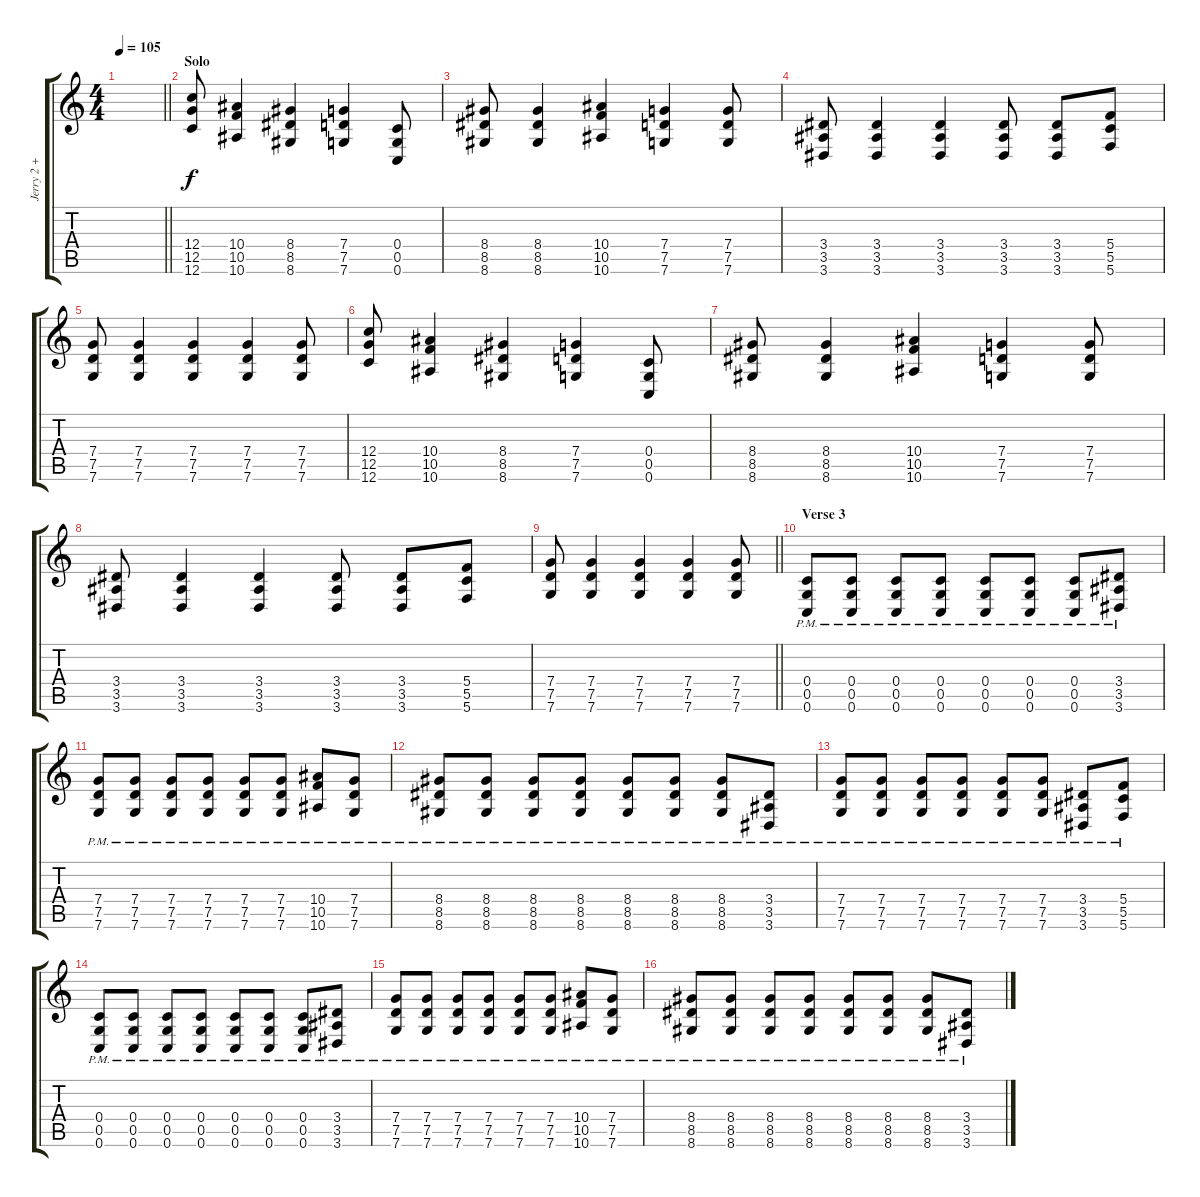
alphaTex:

\track ("Jerry 2 + Jacoby 2" "Jerry 2 + ") {instrument distortionguitar}
\staff {score tabs}
\tuning (D4 A3 F3 C3 G2 C2) {hide}
\ts (4 4)
\tempo 105
\clef g2
\barLineRight lightlight
\ks c
|
\section ("" "Solo")
(12.4 12.5 12.6).8 (10.4 10.5 10.6).4 (8.4 8.5 8.6).4 (7.4 7.5 7.6).4 (0.4 0.5 0.6).8 |
(8.4 8.5 8.6).8 (8.4 8.5 8.6).4 (10.4 10.5 10.6).4 (7.4 7.5 7.6).4 (7.4 7.5 7.6).8 |
(3.4 3.5 3.6).8 (3.4 3.5 3.6).4 (3.4 3.5 3.6).4 (3.4 3.5 3.6).8 (3.4 3.5 3.6).8 (5.4 5.5 5.6).8 |
(7.4 7.5 7.6).8 (7.4 7.5 7.6).4 (7.4 7.5 7.6).4 (7.4 7.5 7.6).4 (7.4 7.5 7.6).8 |
(12.4 12.5 12.6).8 (10.4 10.5 10.6).4 (8.4 8.5 8.6).4 (7.4 7.5 7.6).4 (0.4 0.5 0.6).8 |
(8.4 8.5 8.6).8 (8.4 8.5 8.6).4 (10.4 10.5 10.6).4 (7.4 7.5 7.6).4 (7.4 7.5 7.6).8 |
(3.4 3.5 3.6).8 (3.4 3.5 3.6).4 (3.4 3.5 3.6).4 (3.4 3.5 3.6).8 (3.4 3.5 3.6).8 (5.4 5.5 5.6).8 |
\barLineRight lightlight
(7.4 7.5 7.6).8 (7.4 7.5 7.6).4 (7.4 7.5 7.6).4 (7.4 7.5 7.6).4 (7.4 7.5 7.6).8 |
\section ("" "Verse 3")
(0.4{pm} 0.5{pm} 0.6{pm}).8 (0.4{pm} 0.5{pm} 0.6{pm}).8 (0.4{pm} 0.5{pm} 0.6{pm}).8 (0.4{pm} 0.5{pm} 0.6{pm}).8 (0.4{pm} 0.5{pm} 0.6{pm}).8 (0.4{pm} 0.5{pm} 0.6{pm}).8 (0.4{pm} 0.5{pm} 0.6{pm}).8 (3.4{pm} 3.5{pm} 3.6{pm}).8 |
(7.4{pm} 7.5{pm} 7.6{pm}).8 (7.4{pm} 7.5{pm} 7.6{pm}).8 (7.4{pm} 7.5{pm} 7.6{pm}).8 (7.4{pm} 7.5{pm} 7.6{pm}).8 (7.4{pm} 7.5{pm} 7.6{pm}).8 (7.4{pm} 7.5{pm} 7.6{pm}).8 (10.4{pm} 10.5{pm} 10.6{pm}).8 (7.4{pm} 7.5{pm} 7.6{pm}).8 |
(8.4{pm} 8.5{pm} 8.6{pm}).8 (8.4{pm} 8.5{pm} 8.6{pm}).8 (8.4{pm} 8.5{pm} 8.6{pm}).8 (8.4{pm} 8.5{pm} 8.6{pm}).8 (8.4{pm} 8.5{pm} 8.6{pm}).8 (8.4{pm} 8.5{pm} 8.6{pm}).8 (8.4{pm} 8.5{pm} 8.6{pm}).8 (3.4{pm} 3.5{pm} 3.6{pm}).8 |
(7.4{pm} 7.5{pm} 7.6{pm}).8 (7.4{pm} 7.5{pm} 7.6{pm}).8 (7.4{pm} 7.5{pm} 7.6{pm}).8 (7.4{pm} 7.5{pm} 7.6{pm}).8 (7.4{pm} 7.5{pm} 7.6{pm}).8 (7.4{pm} 7.5{pm} 7.6{pm}).8 (3.4{pm} 3.5{pm} 3.6{pm}).8 (5.4{pm} 5.5{pm} 5.6{pm}).8 |
(0.4{pm} 0.5{pm} 0.6{pm}).8 (0.4{pm} 0.5{pm} 0.6{pm}).8 (0.4{pm} 0.5{pm} 0.6{pm}).8 (0.4{pm} 0.5{pm} 0.6{pm}).8 (0.4{pm} 0.5{pm} 0.6{pm}).8 (0.4{pm} 0.5{pm} 0.6{pm}).8 (0.4{pm} 0.5{pm} 0.6{pm}).8 (3.4{pm} 3.5{pm} 3.6{pm}).8 |
(7.4{pm} 7.5{pm} 7.6{pm}).8 (7.4{pm} 7.5{pm} 7.6{pm}).8 (7.4{pm} 7.5{pm} 7.6{pm}).8 (7.4{pm} 7.5{pm} 7.6{pm}).8 (7.4{pm} 7.5{pm} 7.6{pm}).8 (7.4{pm} 7.5{pm} 7.6{pm}).8 (10.4{pm} 10.5{pm} 10.6{pm}).8 (7.4{pm} 7.5{pm} 7.6{pm}).8 |
(8.4{pm} 8.5{pm} 8.6{pm}).8 (8.4{pm} 8.5{pm} 8.6{pm}).8 (8.4{pm} 8.5{pm} 8.6{pm}).8 (8.4{pm} 8.5{pm} 8.6{pm}).8 (8.4{pm} 8.5{pm} 8.6{pm}).8 (8.4{pm} 8.5{pm} 8.6{pm}).8 (8.4{pm} 8.5{pm} 8.6{pm}).8 (3.4{pm} 3.5{pm} 3.6{pm}).8
